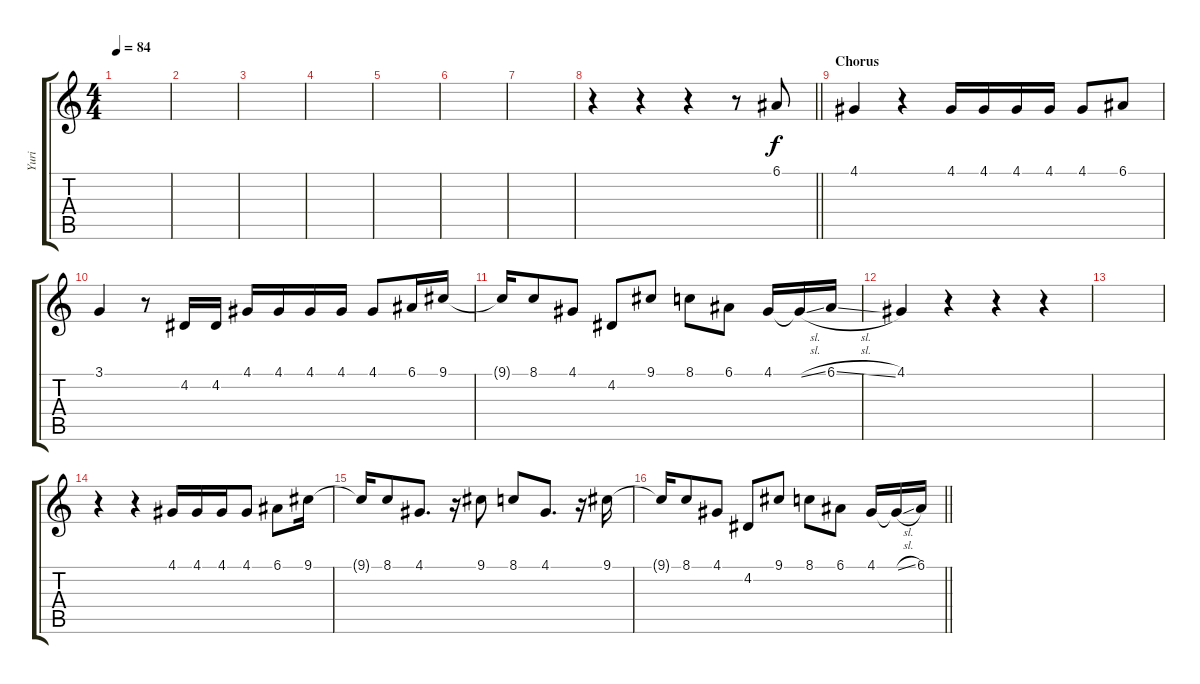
\track ("Yuri" "Yuri") {instrument clarinet}
\staff {score tabs}
\tuning (E4 B3 G3 D3 A2 E2) {hide}
\ts (4 4)
\tempo 84
\clef g2
\ks c
|
|
|
|
|
|
|
\barLineRight lightlight
r.4 r.4 r.4 r.8 6.1.8{volume 8} |
\section ("" "Chorus")
4.1.4 r.4 4.1.16 4.1.16 4.1.16 4.1.16 4.1.8 6.1.8 |
3.1.4 r.8 4.2.16 4.2.16 4.1.16 4.1.16 4.1.16 4.1.16 4.1.8 6.1.16 9.1.16 |
9.1{t}.16 8.1.8 4.1.8 4.2.8 9.1.8 8.1.8 6.1.8 4.1.16 4.1{sl t}.16 6.1{sl}.16 |
4.1.4 r.4 r.4 r.4 |
|
r.4 r.4 4.1.16 4.1.16 4.1.16 4.1.8 6.1.8 9.1.16 |
9.1{t}.16 8.1.8 4.1.8{d} r.16 9.1.8 8.1.8 4.1.8{d} r.16 9.1.16 |
\barLineRight lightlight
9.1{t}.16 8.1.8 4.1.8 4.2.8 9.1.8 8.1.8 6.1.8 4.1.16 4.1{sl t}.16 6.1{sl}.16
